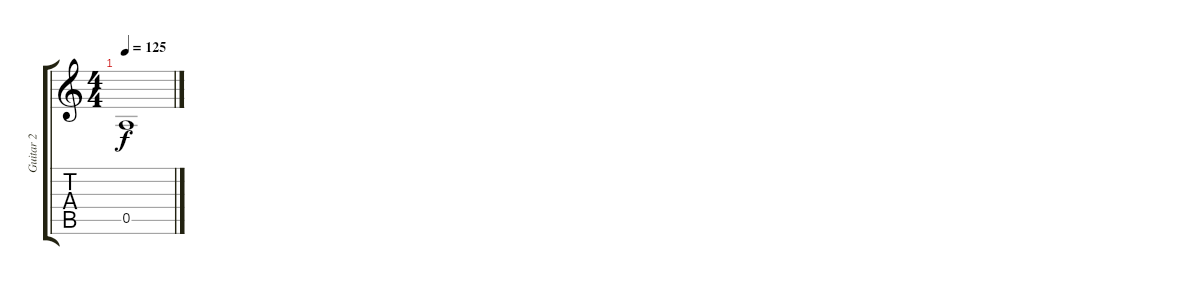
\track ("Guitar 2" "Guitar 2") {instrument electricguitarclean}
\staff {score tabs}
\tuning (E4 B3 G3 D3 A2 E2) {hide}
\ts (4 4)
\tempo 125
\clef g2
\ks c
0.5{t}.1{dy f}
